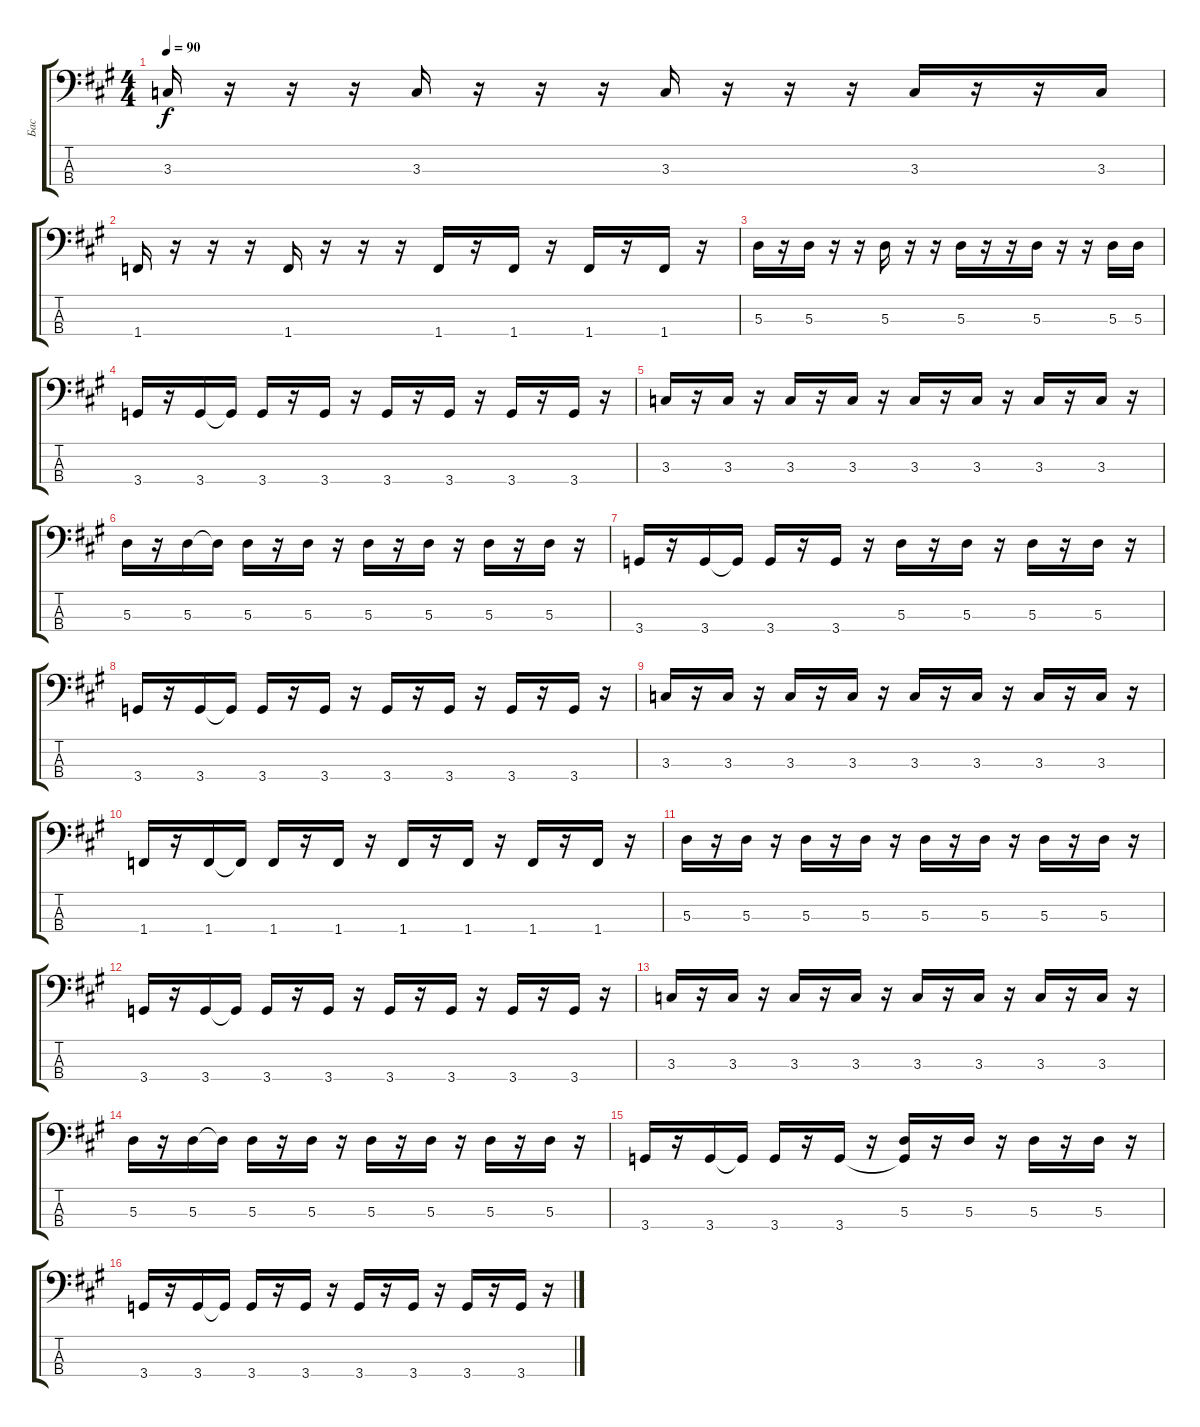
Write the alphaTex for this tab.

\track ("Бас" "Бас") {instrument electricbassfinger}
\staff {score tabs}
\tuning (G2 D2 A1 E1) {hide}
\ts (4 4)
\tempo 90
\clef f4
\ks f#minor
3.3.16{dy f} r.16 r.16 r.16 3.3.16 r.16 r.16 r.16 3.3.16 r.16 r.16 r.16 3.3.16 r.16 r.16 3.3.16 |
1.4.16 r.16 r.16 r.16 1.4.16 r.16 r.16 r.16 1.4.16 r.16 1.4.16 r.16 1.4.16 r.16 1.4.16 r.16 |
5.3.16 r.16 5.3.16 r.16 r.16 5.3.16 r.16 r.16 5.3.16 r.16 r.16 5.3.16 r.16 r.16 5.3.16 5.3.16 |
3.4.16 r.16 3.4.16 3.4{t}.16 3.4.16 r.16 3.4.16 r.16 3.4.16 r.16 3.4.16 r.16 3.4.16 r.16 3.4.16 r.16 |
3.3.16 r.16 3.3.16 r.16 3.3.16 r.16 3.3.16 r.16 3.3.16 r.16 3.3.16 r.16 3.3.16 r.16 3.3.16 r.16 |
5.3.16 r.16 5.3.16 5.3{t}.16 5.3.16 r.16 5.3.16 r.16 5.3.16 r.16 5.3.16 r.16 5.3.16 r.16 5.3.16 r.16 |
3.4.16 r.16 3.4.16 3.4{t}.16 3.4.16 r.16 3.4.16 r.16 5.3.16 r.16 5.3.16 r.16 5.3.16 r.16 5.3.16 r.16 |
3.4.16 r.16 3.4.16 3.4{t}.16 3.4.16 r.16 3.4.16 r.16 3.4.16 r.16 3.4.16 r.16 3.4.16 r.16 3.4.16 r.16 |
3.3.16 r.16 3.3.16 r.16 3.3.16 r.16 3.3.16 r.16 3.3.16 r.16 3.3.16 r.16 3.3.16 r.16 3.3.16 r.16 |
1.4.16 r.16 1.4.16 1.4{t}.16 1.4.16 r.16 1.4.16 r.16 1.4.16 r.16 1.4.16 r.16 1.4.16 r.16 1.4.16 r.16 |
5.3.16 r.16 5.3.16 r.16 5.3.16 r.16 5.3.16 r.16 5.3.16 r.16 5.3.16 r.16 5.3.16 r.16 5.3.16 r.16 |
3.4.16 r.16 3.4.16 3.4{t}.16 3.4.16 r.16 3.4.16 r.16 3.4.16 r.16 3.4.16 r.16 3.4.16 r.16 3.4.16 r.16 |
3.3.16 r.16 3.3.16 r.16 3.3.16 r.16 3.3.16 r.16 3.3.16 r.16 3.3.16 r.16 3.3.16 r.16 3.3.16 r.16 |
5.3.16 r.16 5.3.16 5.3{t}.16 5.3.16 r.16 5.3.16 r.16 5.3.16 r.16 5.3.16 r.16 5.3.16 r.16 5.3.16 r.16 |
3.4.16 r.16 3.4.16 3.4{t}.16 3.4.16 r.16 3.4.16 r.16 (5.3 3.4{t}).16 r.16 5.3.16 r.16 5.3.16 r.16 5.3.16 r.16 |
3.4.16 r.16 3.4.16 3.4{t}.16 3.4.16 r.16 3.4.16 r.16 3.4.16 r.16 3.4.16 r.16 3.4.16 r.16 3.4.16 r.16
